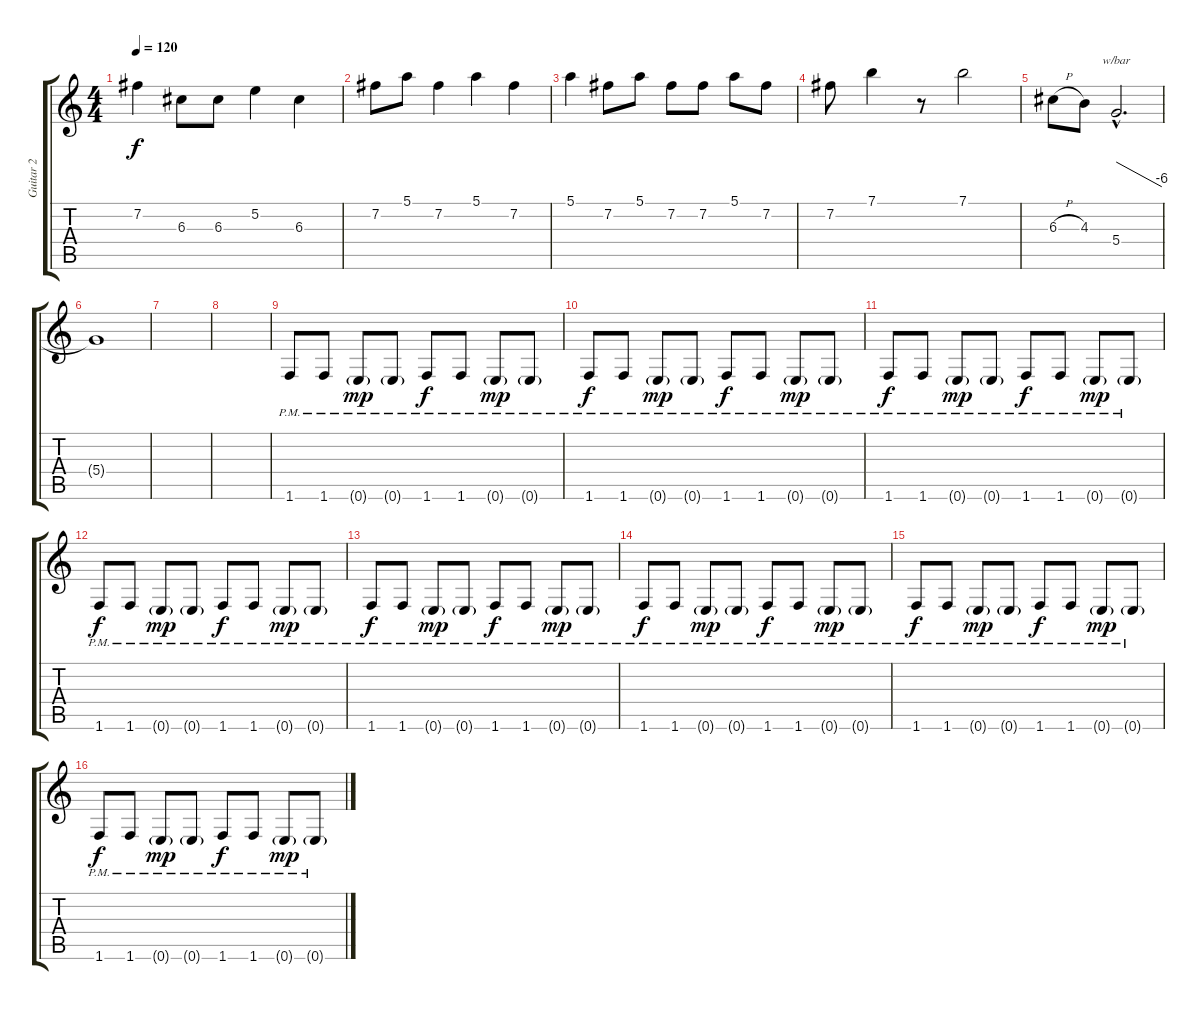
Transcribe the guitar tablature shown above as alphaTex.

\track ("Guitar 2" "Guitar 2") {instrument distortionguitar}
\staff {score tabs}
\tuning (E4 B3 G3 D3 A2 E2) {hide}
\ts (4 4)
\tempo 120
\clef g2
\ks c
7.2.4{dy f} 6.3.8 6.3.8 5.2.4 6.3.4 |
7.2.8 5.1.8 7.2.4 5.1.4 7.2.4 |
5.1.4 7.2.8 5.1.8 7.2.8 7.2.8 5.1.8 7.2.8 |
7.2.8 7.1.4 r.8 7.1.2 |
6.3{h}.8 4.3.8 5.4{hac}.2{d tbe (dive default 0 0 60 -24)} |
5.4{t}.1 |
|
|
1.6{pm}.8 1.6{pm}.8 0.6{g pm}.8{dy mp} 0.6{g pm}.8 1.6{pm}.8{dy f} 1.6{pm}.8 0.6{g pm}.8{dy mp} 0.6{g pm}.8 |
1.6{pm}.8{dy f} 1.6{pm}.8 0.6{g pm}.8{dy mp} 0.6{g pm}.8 1.6{pm}.8{dy f} 1.6{pm}.8 0.6{g pm}.8{dy mp} 0.6{g pm}.8 |
1.6{pm}.8{dy f} 1.6{pm}.8 0.6{g pm}.8{dy mp} 0.6{g pm}.8 1.6{pm}.8{dy f} 1.6{pm}.8 0.6{g pm}.8{dy mp} 0.6{g pm}.8 |
1.6{pm}.8{dy f} 1.6{pm}.8 0.6{g pm}.8{dy mp} 0.6{g pm}.8 1.6{pm}.8{dy f} 1.6{pm}.8 0.6{g pm}.8{dy mp} 0.6{g pm}.8 |
1.6{pm}.8{dy f} 1.6{pm}.8 0.6{g pm}.8{dy mp} 0.6{g pm}.8 1.6{pm}.8{dy f} 1.6{pm}.8 0.6{g pm}.8{dy mp} 0.6{g pm}.8 |
1.6{pm}.8{dy f} 1.6{pm}.8 0.6{g pm}.8{dy mp} 0.6{g pm}.8 1.6{pm}.8{dy f} 1.6{pm}.8 0.6{g pm}.8{dy mp} 0.6{g pm}.8 |
1.6{pm}.8{dy f} 1.6{pm}.8 0.6{g pm}.8{dy mp} 0.6{g pm}.8 1.6{pm}.8{dy f} 1.6{pm}.8 0.6{g pm}.8{dy mp} 0.6{g pm}.8 |
1.6{pm}.8{dy f} 1.6{pm}.8 0.6{g pm}.8{dy mp} 0.6{g pm}.8 1.6{pm}.8{dy f} 1.6{pm}.8 0.6{g pm}.8{dy mp} 0.6{g pm}.8
